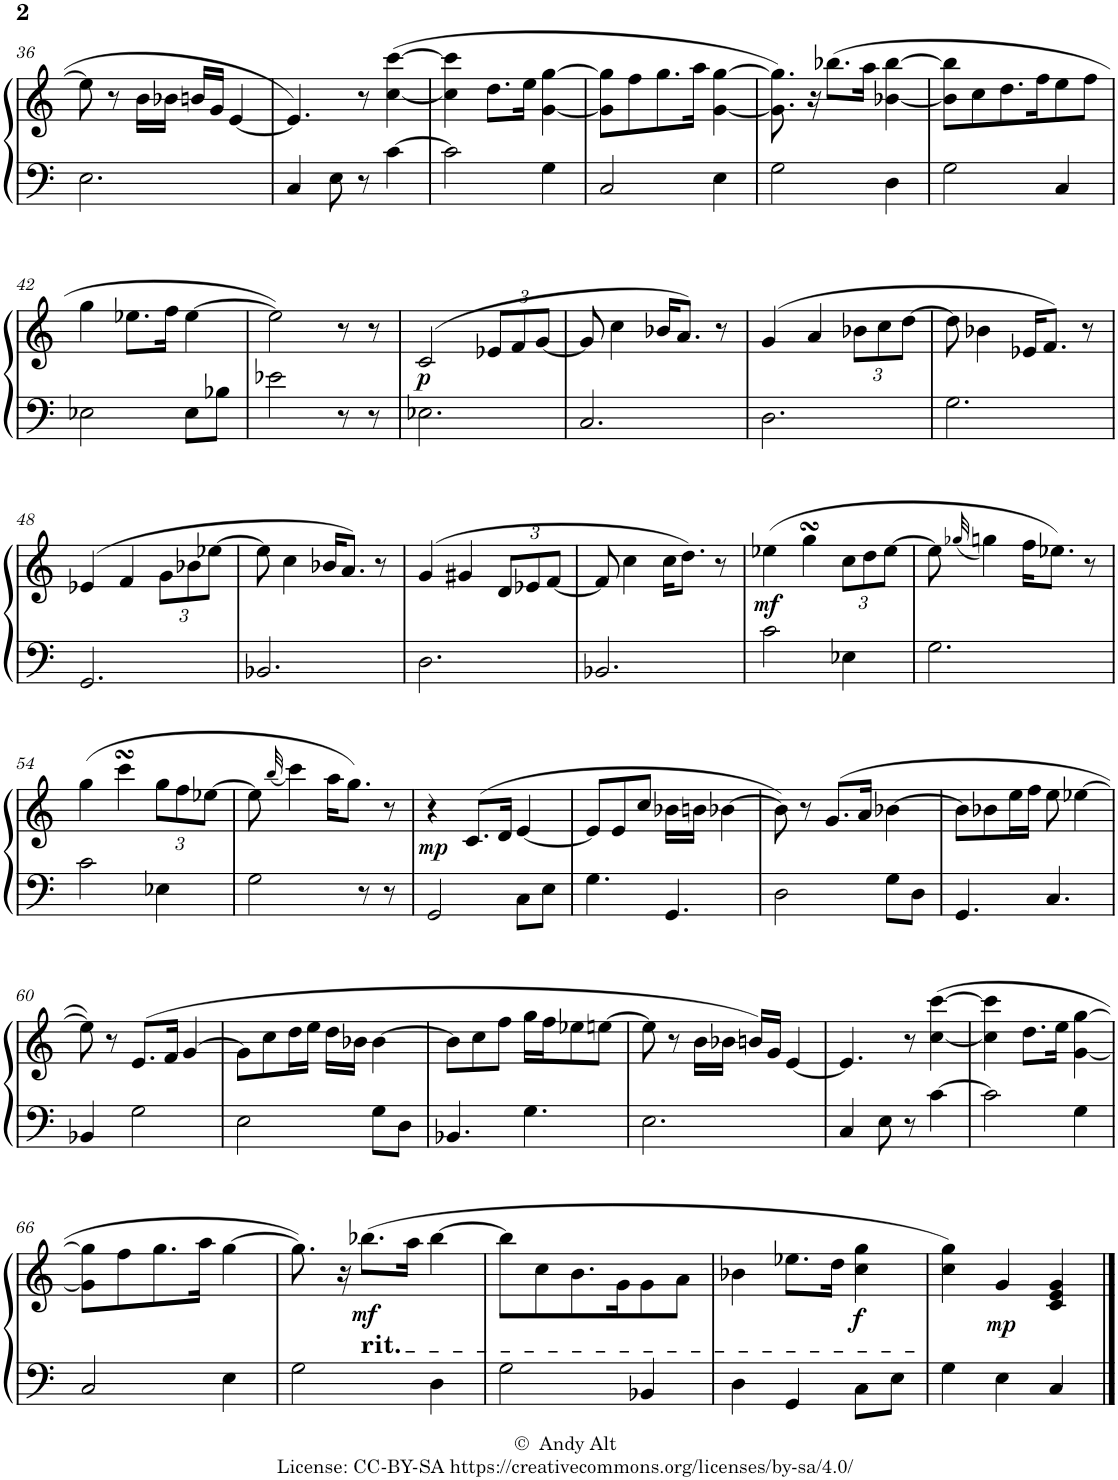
**kern	**kern	**dynam
*part1	*part1	*part1
*staff2	*staff1	*staff1/2
*I"Piano	*	*
*I'Pno.	*	*
!!LO:PB:g=z
*clefF4	*clefG2	*
*k[]	*k[]	*
*M6/8	*M6/8	*
=36	=36	=36
2.E\	8ee\]	.
.	8r	.
.	16b\LL	.
.	16b-X\JJ	.
.	16bn/LL	.
.	16g/JJ	.
.	[4e/	.
=37	=37	=37
4C/	4.e/]	.
8E\	.	.
8r	8r	.
[4c\	([4cc\ [4ccc\	.
=38	=38	=38
2c\]	4cc\] 4ccc\]	.
.	8.dd\L	.
.	16ee\Jk	.
4G\	[4g\ [4gg\	.
=39	=39	=39
2C/	8g\] 8gg\]L	.
.	8ff\	.
.	8.gg\	.
.	16aa\Jk	.
4E\	[4g\ [4gg\	.
=40	=40	=40
2G\	8.g\] 8.gg\])	.
.	16r	.
.	(8.bb-X\L	.
.	16aa\Jk	.
4D\	[4b-X\ [4bb-\	.
=41	=41	=41
2G\	8b-\] 8bb-\]L	.
.	8cc\	.
.	8.dd\	.
.	16ff\K	.
4C/	8ee\	.
.	8ff\J	.
!!LO:LB:g=z
=42	=42	=42
2E-X\	4gg\	.
.	8.ee-X\L	.
.	16ff\Jk	.
8E-\L	[4ee-\	.
8B-X\J	.	.
=43	=43	=43
2e-X\	2ee-\])	.
8r	8r	.
8r	8r	.
=44	=44	=44
!	!	!LO:DY:b
2.E-X\	(2c/	p
*	*Xbrackettup	*
.	12e-X/L	.
.	12f/	.
.	[12g/J	.
=45	=45	=45
2.C/	8g/]	.
.	4cc\	.
.	16b-X/KL	.
.	8.a/J)	.
.	8r	.
=46	=46	=46
2.D\	(4g/	.
.	4a/	.
.	12b-X\L	.
.	12cc\	.
.	[12dd\J	.
=47	=47	=47
2.G\	8dd\]	.
.	4b-X\	.
.	16e-X/KL	.
.	8.f/J)	.
.	8r	.
!!LO:LB:g=z
=48	=48	=48
2.GG/	(4e-X/	.
.	4f/	.
.	12g\L	.
.	12b-X\	.
.	[12ee-X\J	.
=49	=49	=49
2.BB-X/	8ee-\]	.
.	4cc\	.
.	16b-X/KL	.
.	8.a/J)	.
.	8r	.
=50	=50	=50
2.D\	(4g/	.
.	4g#X/	.
.	12d/L	.
.	12e-X/	.
.	[12f/J	.
=51	=51	=51
2.BB-X/	8f/]	.
.	4cc\	.
.	16cc\KL	.
.	8.dd\J)	.
.	8r	.
=52	=52	=52
!	!	!LO:DY:b
2c\	(4ee-X\	mf
.	4ggsSSS\	.
4E-X\	12cc\L	.
.	12dd\	.
.	[12ee-\J	.
=53	=53	=53
2.G\	8ee-\]	.
.	(32qgg-X/	.
.	4ggn\)	.
.	16ff\KL	.
.	8.ee-X\J)	.
.	8r	.
!!LO:LB:g=z
=54	=54	=54
2c\	(4gg\	.
.	4cccsSSs\	.
4E-X\	12gg\L	.
.	12ff\	.
.	[12ee-X\J	.
=55	=55	=55
2G\	8ee-\]	.
.	(32qbb/	.
.	4ccc\)	.
.	16aa\KL	.
.	8.gg\J)	.
8r	.	.
8r	8r	.
=56	=56	=56
!	!	!LO:DY:b
2GG/	4r	mp
.	(8.c/L	.
.	16d/Jk	.
8C\L	[4e/	.
8E\J	.	.
=57	=57	=57
4.G\	8e/L]	.
.	8e/	.
.	8cc/J	.
4.GG/	16b-X\LL	.
.	16bn\JJ	.
.	[4b-X\	.
=58	=58	=58
2D\	8b-\])	.
.	8r	.
.	(8.g/L	.
.	16a/Jk	.
8G\L	[4b-X\	.
8D\J	.	.
=59	=59	=59
4.GG/	8b-\L]	.
.	8b-X\	.
.	16ee\L	.
.	16ff\JJ	.
4.C/	8ee\	.
.	[4ee-X\	.
!!LO:LB:g=z
=60	=60	=60
4BB-X/	8ee-\])	.
.	8r	.
2G\	(8.e/L	.
.	16f/Jk	.
.	[4g/	.
=61	=61	=61
2E\	8g\L]	.
.	8cc\	.
.	16dd\L	.
.	16ee\JJ	.
.	16dd\LL	.
.	16b-X\JJ	.
8G\L	[4b-\	.
8D\J	.	.
=62	=62	=62
4.BB-X/	8b-\L]	.
.	8cc\	.
.	8ff\J	.
4.G\	16gg\LL	.
.	16ff\J	.
.	8ee-X\	.
.	[8een\J	.
=63	=63	=63
2.E\	8ee\]	.
.	8r	.
.	16b\LL	.
.	16b-X\JJ	.
.	16bn/LL)	.
.	16g/JJ	.
.	[4e/	.
=64	=64	=64
4C/	4.e/]	.
8E\	.	.
8r	8r	.
[4c\	([4cc\ [4ccc\	.
=65	=65	=65
2c\]	4cc\] 4ccc\]	.
.	8.dd\L	.
.	16ee\Jk	.
4G\	[4g\ [4gg\	.
!!LO:LB:g=z
=66	=66	=66
2C/	8g\] 8gg\]L	.
.	8ff\	.
.	8.gg\	.
.	16aa\Jk	.
4E\	[4gg\	.
=67	=67	=67
2G\	8.gg\])	.
.	16r	.
!	!LO:TX:b:t=rit.	!
!	!	!LO:DY:b
.	(8.bb-X\L	mf
.	16aa\Jk	.
4D\	[4bb-\	.
=68	=68	=68
2G\	8bb-\L]	.
.	8cc\	.
.	8.b\	.
.	16g\K	.
4BB-X/	8g\	.
.	8a\J	.
=69	=69	=69
4D\	4b-X\	.
4GG/	8.ee-X\L	.
.	16dd\Jk	.
!	!	!LO:DY:b
8C\L	4cc\ 4gg\	f
8E\J	.	.
=70	=70	=70
4G\	4cc\ 4gg\)	.
!	!	!LO:DY:b
4E\	4g/	mp
4C/	4c/ 4e/ 4g/	.
==	==	==
*-	*-	*-
